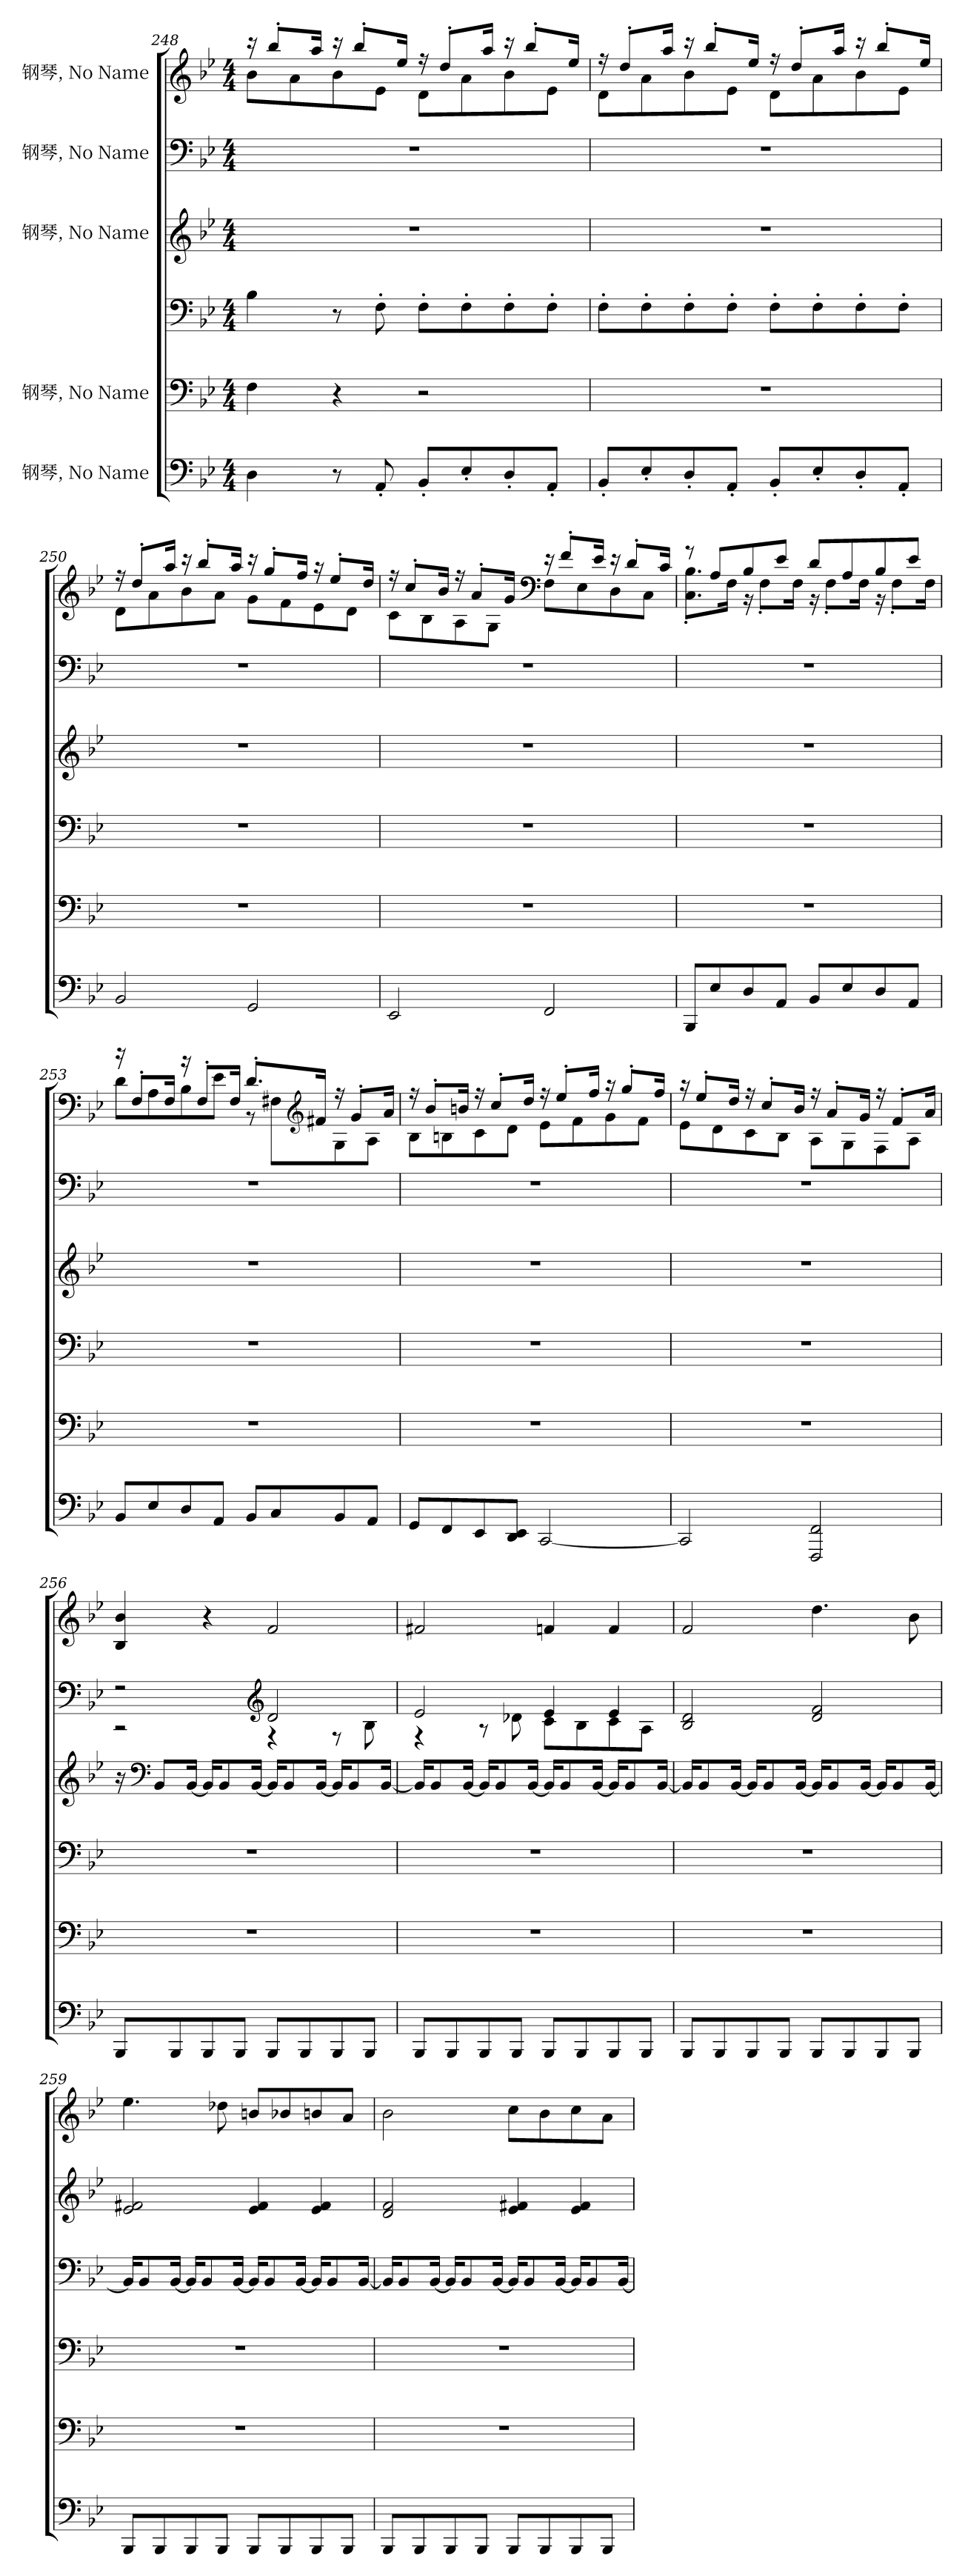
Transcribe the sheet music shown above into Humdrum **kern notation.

**kern	**kern	**kern	**kern	**kern	**kern
*part5	*part4	*part4	*part3	*part2	*part1
*staff6	*staff5	*staff4	*staff3	*staff2	*staff1
*I"钢琴, No Name	*I"钢琴, No Name	*	*I"钢琴, No Name	*I"钢琴, No Name	*I"钢琴, No Name
*clefF4	*clefF4	*clefF4	*clefG2	*clefF4	*clefG2
*k[b-e-]	*k[b-e-]	*k[b-e-]	*k[b-e-]	*k[b-e-]	*k[b-e-]
*M4/4	*M4/4	*M4/4	*M4/4	*M4/4	*M4/4
*MM145	*MM145	*MM145	*MM145	*MM145	*MM145
=248	=248	=248	=248	=248	=248
*	*	*	*	*	*^
4D\	4F\	4B-\	1r	1r	16r	8b-\L
.	.	.	.	.	8bb-'/L	.
.	.	.	.	.	.	8a\
.	.	.	.	.	16aa/Jk	.
8r	4r	8r	.	.	16r	8b-\
.	.	.	.	.	8bb-'/L	.
8AA'/	.	8F'\	.	.	.	8e-\J
.	.	.	.	.	16ee-/Jk	.
8BB-'/L	2r	8F'\L	.	.	16r	8d\L
.	.	.	.	.	8dd'/L	.
8E-'/	.	8F'\	.	.	.	8a\
.	.	.	.	.	16aa/Jk	.
8D'/	.	8F'\	.	.	16r	8b-\
.	.	.	.	.	8bb-'/L	.
8AA'/J	.	8F'\J	.	.	.	8e-\J
*	*	*	*	*	*MM143	*
.	.	.	.	.	16ee-/Jk	.
!!LO:PB:g=z	!!
=249	=249	=249	=249	=249	=249	=249
*	*	*	*	*	*MM145	*
8BB-'/L	1r	8F'\L	1r	1r	16r	8d\L
.	.	.	.	.	8dd'/L	.
8E-'/	.	8F'\	.	.	.	8a\
.	.	.	.	.	16aa/Jk	.
8D'/	.	8F'\	.	.	16r	8b-\
.	.	.	.	.	8bb-'/L	.
8AA'/J	.	8F'\J	.	.	.	8e-\J
.	.	.	.	.	16ee-/Jk	.
8BB-'/L	.	8F'\L	.	.	16r	8d\L
.	.	.	.	.	8dd'/L	.
8E-'/	.	8F'\	.	.	.	8a\
.	.	.	.	.	16aa/Jk	.
8D'/	.	8F'\	.	.	16r	8b-\
.	.	.	.	.	8bb-'/L	.
8AA'/J	.	8F'\J	.	.	.	8e-\J
*	*	*	*	*	*MM143	*
.	.	.	.	.	16ee-/Jk	.
=250	=250	=250	=250	=250	=250	=250
*	*	*	*	*	*MM145	*
2BB-/	1r	1r	1r	1r	16r	8d\L
.	.	.	.	.	8dd'/L	.
.	.	.	.	.	.	8a\
.	.	.	.	.	16aa/Jk	.
.	.	.	.	.	16r	8b-\
.	.	.	.	.	8bb-'/L	.
.	.	.	.	.	.	8a\J
*	*	*	*	*	*MM143	*
.	.	.	.	.	16aa/Jk	.
*	*	*	*	*	*MM145	*
2GG/	.	.	.	.	16r	8g\L
.	.	.	.	.	8gg'/L	.
.	.	.	.	.	.	8f\
.	.	.	.	.	16ff/Jk	.
.	.	.	.	.	16r	8e-\
.	.	.	.	.	8ee-'/L	.
.	.	.	.	.	.	8d\J
*	*	*	*	*	*MM143	*
.	.	.	.	.	16dd/Jk	.
!!LO:LB:g=z	!!
=251	=251	=251	=251	=251	=251	=251
*	*	*	*	*	*MM145	*
2EE-/	1r	1r	1r	1r	16r	8c\L
.	.	.	.	.	8cc'/L	.
.	.	.	.	.	.	8B-\
.	.	.	.	.	16b-/Jk	.
.	.	.	.	.	16r	8A\
.	.	.	.	.	8a'/L	.
.	.	.	.	.	.	8G\J
*	*	*	*	*	*MM143	*
.	.	.	.	.	16g/Jk	.
*	*	*	*	*	*clefF4	*
*	*	*	*	*	*MM145	*
2FF/	.	.	.	.	16r	8F\L
.	.	.	.	.	8f'/L	.
.	.	.	.	.	.	8E-\
.	.	.	.	.	16e-/Jk	.
.	.	.	.	.	16r	8D\
.	.	.	.	.	8d'/L	.
.	.	.	.	.	.	8C\J
*	*	*	*	*	*MM143	*
.	.	.	.	.	16c/Jk	.
=252	=252	=252	=252	=252	=252	=252
*	*	*	*	*	*MM145	*
8BBB-/L	1r	1r	1r	1r	8r	8.C\' 8.B-\'L
8E-/	.	.	.	.	8A/L	.
.	.	.	.	.	.	16F\Jk
8D/	.	.	.	.	8B-/	16r
.	.	.	.	.	.	8F'\L
8AA/J	.	.	.	.	8e-/J	.
.	.	.	.	.	.	16F\Jk
8BB-/L	.	.	.	.	8d/L	16r
.	.	.	.	.	.	8F'\L
8E-/	.	.	.	.	8A/	.
.	.	.	.	.	.	16F\Jk
8D/	.	.	.	.	8B-/	16r
.	.	.	.	.	.	8F'\L
8AA/J	.	.	.	.	8e-/J	.
.	.	.	.	.	.	16F\Jk
!!LO:PB:g=z	!!
=253	=253	=253	=253	=253	=253	=253
8BB-/L	1r	1r	1r	1r	16r	8d\L
.	.	.	.	.	8F'/L	.
8E-/	.	.	.	.	.	8A\
.	.	.	.	.	16F/Jk	.
8D/	.	.	.	.	16r	8B-\
.	.	.	.	.	8F'/L	.
8AA/J	.	.	.	.	.	8e-\J
.	.	.	.	.	16F/Jk	.
8BB-/L	.	.	.	.	8.d'/L	8r
8C/	.	.	.	.	.	8F#X\L
*	*	*	*	*	*clefG2	*
.	.	.	.	.	16f#X/Jk	.
8BB-/	.	.	.	.	16r	8G\
.	.	.	.	.	8g'/L	.
8AA/J	.	.	.	.	.	8A\J
.	.	.	.	.	16a/Jk	.
=254	=254	=254	=254	=254	=254	=254
8GG/L	1r	1r	1r	1r	16r	8B-\L
.	.	.	.	.	8b-'/L	.
8FF/	.	.	.	.	.	8Bn\
.	.	.	.	.	16bn/Jk	.
8EE-/	.	.	.	.	16r	8c\
.	.	.	.	.	8cc'/L	.
8DD/ 8EE-/J	.	.	.	.	.	8d\J
*	*	*	*	*	*MM143	*
.	.	.	.	.	16dd/Jk	.
*	*	*	*	*	*MM145	*
[2CC/	.	.	.	.	16r	8e-\L
.	.	.	.	.	8ee-'/L	.
.	.	.	.	.	.	8f\
.	.	.	.	.	16ff/Jk	.
.	.	.	.	.	16r	8g\
.	.	.	.	.	8gg'/L	.
.	.	.	.	.	.	8f\J
.	.	.	.	.	16ff/Jk	.
!!LO:LB:g=z	!!
=255	=255	=255	=255	=255	=255	=255
2CC/]	1r	1r	1r	1r	16r	8e-\L
.	.	.	.	.	8ee-'/L	.
.	.	.	.	.	.	8d\
.	.	.	.	.	16dd/Jk	.
.	.	.	.	.	16r	8c\
.	.	.	.	.	8cc'/L	.
.	.	.	.	.	.	8B-\J
*	*	*	*	*	*MM143	*
.	.	.	.	.	16b-/Jk	.
*	*	*	*	*	*MM145	*
2FFF/ 2FF/	.	.	.	.	16r	8A\L
.	.	.	.	.	8a'/L	.
.	.	.	.	.	.	8G\
.	.	.	.	.	16g/Jk	.
.	.	.	.	.	16r	8F\
.	.	.	.	.	8f'/L	.
*	*	*	*	*	*MM143	*
.	.	.	.	.	.	8A\J
*	*	*	*	*	*MM140	*
.	.	.	.	.	16a/Jk	.
*	*	*	*	*	*v	*v
=256	=256	=256	=256	=256	=256
*	*	*	*	*	*MM145
*	*	*	*	*^	*
8BBB-/L	1r	1r	16r	2r	2r	4B-/ 4b-/
*	*	*	*clefF4	*	*	*
.	.	.	8BB-/L	.	.	.
8BBB-/	.	.	.	.	.	.
.	.	.	[16BB-/Jk	.	.	.
8BBB-/	.	.	16BB-/KL]	.	.	4r
.	.	.	8BB-/	.	.	.
8BBB-/J	.	.	.	.	.	.
.	.	.	[16BB-/Jk	.	.	.
*	*	*	*	*clefG2	*	*
8BBB-/L	.	.	16BB-/KL]	2d/	4r	2f/
.	.	.	8BB-/	.	.	.
8BBB-/	.	.	.	.	.	.
.	.	.	[16BB-/Jk	.	.	.
8BBB-/	.	.	16BB-/KL]	.	8r	.
.	.	.	8BB-/	.	.	.
8BBB-/J	.	.	.	.	8B-\	.
.	.	.	[16BB-/Jk	.	.	.
=257	=257	=257	=257	=257	=257	=257
8BBB-/L	1r	1r	16BB-/KL]	2e-/	4r	2f#X/
.	.	.	8BB-/	.	.	.
8BBB-/	.	.	.	.	.	.
.	.	.	[16BB-/Jk	.	.	.
8BBB-/	.	.	16BB-/KL]	.	8r	.
.	.	.	8BB-/	.	.	.
8BBB-/J	.	.	.	.	8d-X\	.
.	.	.	[16BB-/Jk	.	.	.
8BBB-/L	.	.	16BB-/KL]	4e-/	8c\L	4fn/
.	.	.	8BB-/	.	.	.
8BBB-/	.	.	.	.	8B-\	.
.	.	.	[16BB-/Jk	.	.	.
8BBB-/	.	.	16BB-/KL]	4e-/	8c\	4f/
.	.	.	8BB-/	.	.	.
8BBB-/J	.	.	.	.	8A\J	.
.	.	.	[16BB-/Jk	.	.	.
*	*	*	*	*v	*v	*
!!LO:PB:g=z
=258	=258	=258	=258	=258	=258
8BBB-/L	1r	1r	16BB-/KL]	2B-/ 2d/	2f/
.	.	.	8BB-/	.	.
8BBB-/	.	.	.	.	.
.	.	.	[16BB-/Jk	.	.
8BBB-/	.	.	16BB-/KL]	.	.
.	.	.	8BB-/	.	.
8BBB-/J	.	.	.	.	.
.	.	.	[16BB-/Jk	.	.
8BBB-/L	.	.	16BB-/KL]	2d/ 2f/	4.dd\
.	.	.	8BB-/	.	.
8BBB-/	.	.	.	.	.
.	.	.	[16BB-/Jk	.	.
8BBB-/	.	.	16BB-/KL]	.	.
.	.	.	8BB-/	.	.
8BBB-/J	.	.	.	.	8b-\
.	.	.	[16BB-/Jk	.	.
=259	=259	=259	=259	=259	=259
8BBB-/L	1r	1r	16BB-/KL]	2e-/ 2f#X/	4.ee-\
.	.	.	8BB-/	.	.
8BBB-/	.	.	.	.	.
.	.	.	[16BB-/Jk	.	.
8BBB-/	.	.	16BB-/KL]	.	.
.	.	.	8BB-/	.	.
8BBB-/J	.	.	.	.	8dd-X\
.	.	.	[16BB-/Jk	.	.
8BBB-/L	.	.	16BB-/KL]	4e-/ 4f#/	8bn/L
.	.	.	8BB-/	.	.
8BBB-/	.	.	.	.	8b-X/
.	.	.	[16BB-/Jk	.	.
8BBB-/	.	.	16BB-/KL]	4e-/ 4f#/	8bn/
.	.	.	8BB-/	.	.
8BBB-/J	.	.	.	.	8a/J
.	.	.	[16BB-/Jk	.	.
=260	=260	=260	=260	=260	=260
8BBB-/L	1r	1r	16BB-/KL]	2d/ 2f/	2b-\
.	.	.	8BB-/	.	.
8BBB-/	.	.	.	.	.
.	.	.	[16BB-/Jk	.	.
8BBB-/	.	.	16BB-/KL]	.	.
.	.	.	8BB-/	.	.
8BBB-/J	.	.	.	.	.
.	.	.	[16BB-/Jk	.	.
8BBB-/L	.	.	16BB-/KL]	4e-/ 4f#X/	8cc\L
.	.	.	8BB-/	.	.
8BBB-/	.	.	.	.	8b-\
.	.	.	[16BB-/Jk	.	.
8BBB-/	.	.	16BB-/KL]	4e-/ 4f#/	8cc\
.	.	.	8BB-/	.	.
8BBB-/J	.	.	.	.	8a\J
.	.	.	[16BB-/Jk	.	.
=	=	=	=	=	=
*-	*-	*-	*-	*-	*-
